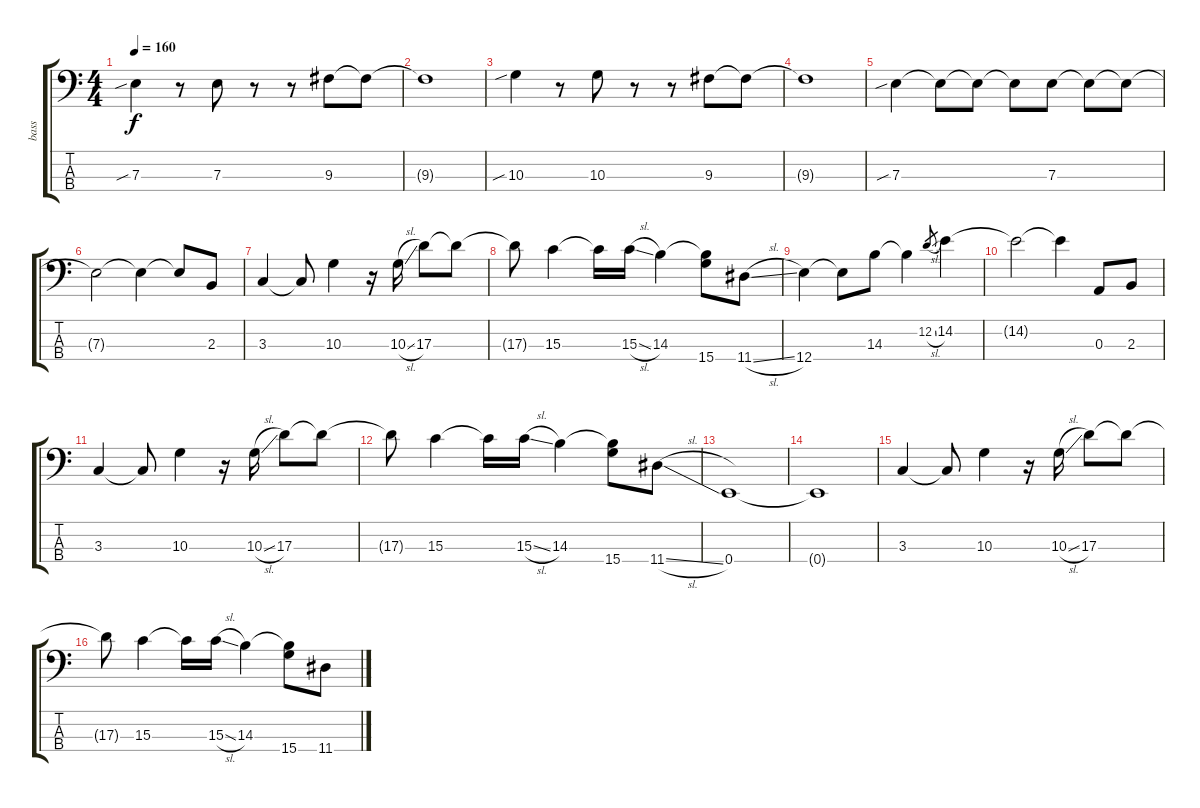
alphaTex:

\track ("bass" "bass") {instrument electricbassfinger}
\staff {score tabs}
\tuning (G2 D2 A1 E1) {hide}
\ts (4 4)
\tempo 160
\clef f4
\ks c
7.3{sib}.4{dy f} r.8 7.3.8 r.8 r.8 9.3.8 9.3{t}.8 |
9.3{t}.1 |
10.3{sib}.4 r.8 10.3.8 r.8 r.8 9.3.8 9.3{t}.8 |
9.3{t}.1 |
7.3{sib}.4 7.3{t}.8 7.3{t}.8 7.3{t}.8 7.3.8 7.3{t}.8 7.3{t}.8 |
7.3{t}.2 7.3{t}.4 7.3{t}.8 2.3.8 |
3.3.4 3.3{t}.8 10.3.4 r.16 10.3{sl}.16 17.3.8 17.3{t}.8 |
17.3{t}.8 15.3.4 15.3{t}.16 15.3{sl}.16 14.3.4 (14.3{t} 15.4).8 11.4{sl}.8 |
12.4.4 12.4{t}.8 14.3.8 14.3{t}.4 12.2{sl}.8{gr} 14.2.4 |
14.2{t}.2 14.2{t}.4 0.3.8 2.3.8 |
3.3.4 3.3{t}.8 10.3.4 r.16 10.3{sl}.16 17.3.8 17.3{t}.8 |
17.3{t}.8 15.3.4 15.3{t}.16 15.3{sl}.16 14.3.4 (14.3{t} 15.4).8 11.4{sl}.8 |
0.4.1 |
0.4{t}.1 |
3.3.4 3.3{t}.8 10.3.4 r.16 10.3{sl}.16 17.3.8 17.3{t}.8 |
17.3{t}.8 15.3.4 15.3{t}.16 15.3{sl}.16 14.3.4 (14.3{t} 15.4).8 11.4{sl}.8
